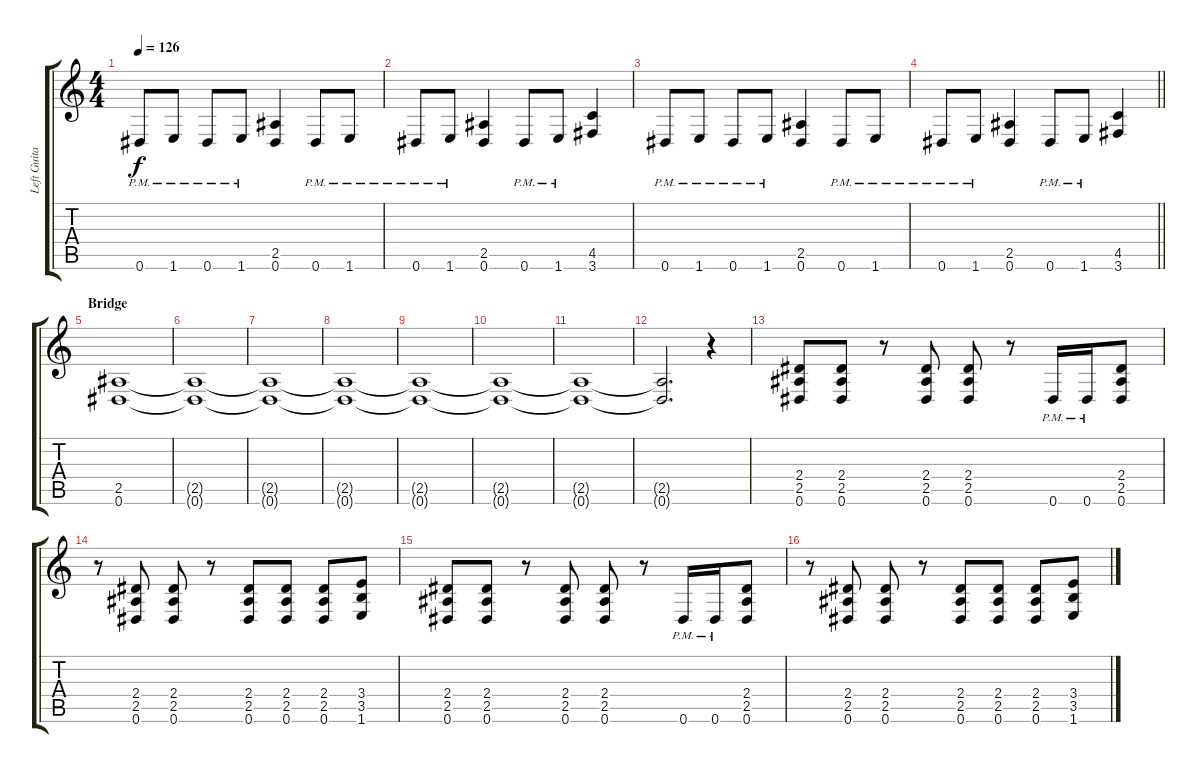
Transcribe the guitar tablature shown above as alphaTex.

\track ("Left Guitar" "Left Guita") {instrument distortionguitar}
\staff {score tabs}
\tuning (Eb4 Bb3 Gb3 Db3 Ab2 Eb2) {hide}
\ts (4 4)
\tempo 126
\clef g2
\ks c
0.6{pm}.8{dy f} 1.6{pm}.8 0.6{pm}.8 1.6{pm}.8 (2.5 0.6).4 0.6{pm}.8 1.6{pm}.8 |
0.6{pm}.8 1.6{pm}.8 (2.5 0.6).4 0.6{pm}.8 1.6{pm}.8 (4.5 3.6).4 |
0.6{pm}.8 1.6{pm}.8 0.6{pm}.8 1.6{pm}.8 (2.5 0.6).4 0.6{pm}.8 1.6{pm}.8 |
\barLineRight lightlight
0.6{pm}.8 1.6{pm}.8 (2.5 0.6).4 0.6{pm}.8 1.6{pm}.8 (4.5 3.6).4 |
\section ("" "Bridge")
(2.5 0.6).1 |
(2.5{t} 0.6{t}).1 |
(2.5{t} 0.6{t}).1 |
(2.5{t} 0.6{t}).1 |
(2.5{t} 0.6{t}).1 |
(2.5{t} 0.6{t}).1 |
(2.5{t} 0.6{t}).1 |
(2.5{t} 0.6{t}).2{d} r.4 |
(2.4 2.5 0.6).8 (2.4 2.5 0.6).8 r.8 (2.4 2.5 0.6).8 (2.4 2.5 0.6).8 r.8 0.6{pm}.16 0.6{pm}.16 (2.4 2.5 0.6).8 |
r.8 (2.4 2.5 0.6).8 (2.4 2.5 0.6).8 r.8 (2.4 2.5 0.6).8 (2.4 2.5 0.6).8 (2.4 2.5 0.6).8 (3.4 3.5 1.6).8 |
(2.4 2.5 0.6).8 (2.4 2.5 0.6).8 r.8 (2.4 2.5 0.6).8 (2.4 2.5 0.6).8 r.8 0.6{pm}.16 0.6{pm}.16 (2.4 2.5 0.6).8 |
r.8 (2.4 2.5 0.6).8 (2.4 2.5 0.6).8 r.8 (2.4 2.5 0.6).8 (2.4 2.5 0.6).8 (2.4 2.5 0.6).8 (3.4 3.5 1.6).8
